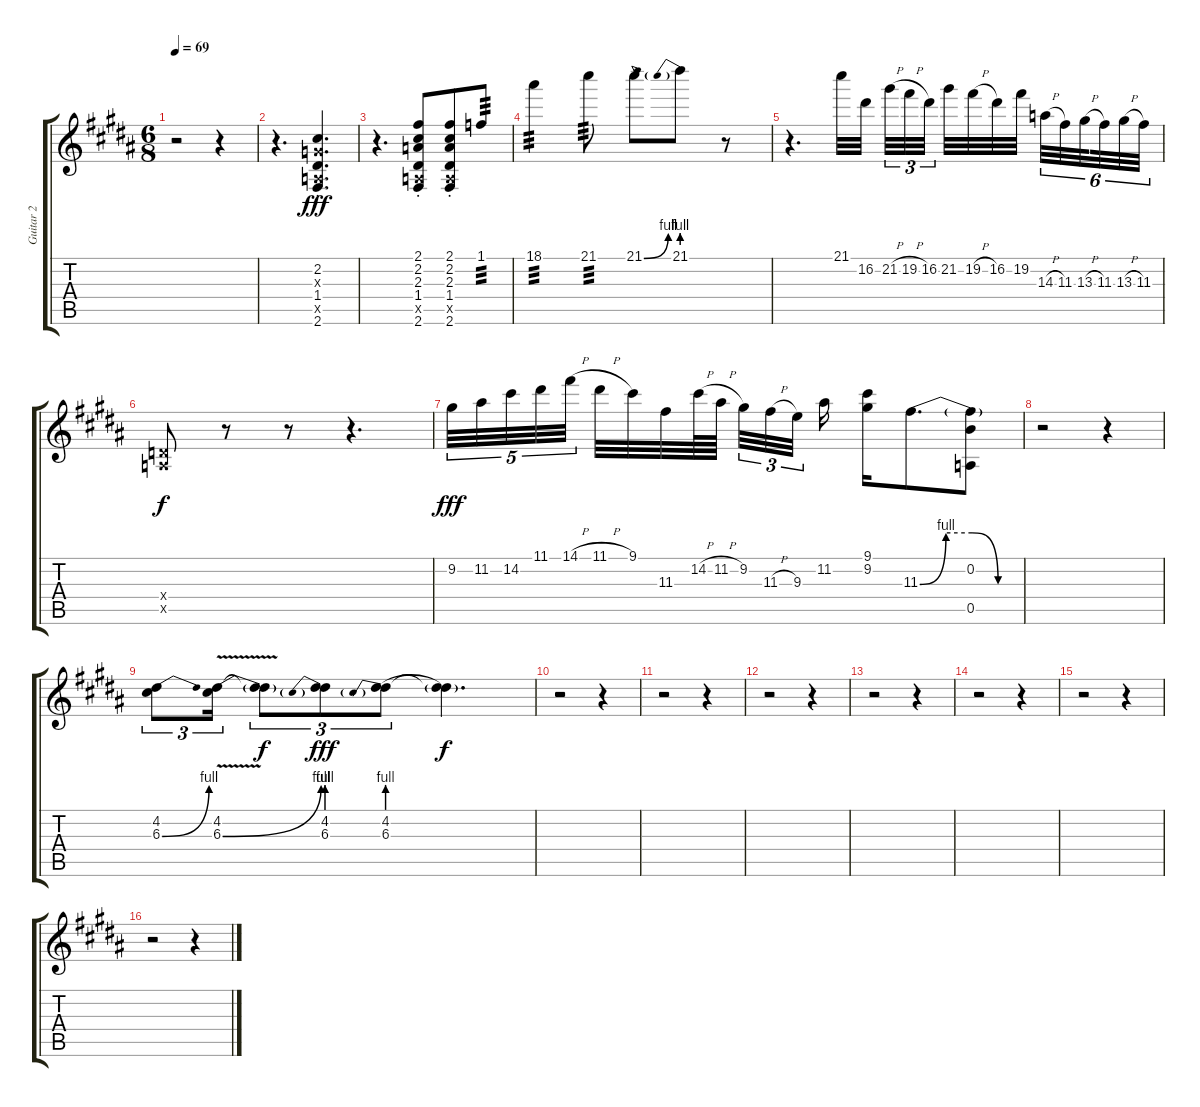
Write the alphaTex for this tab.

\track ("Guitar 2" "Guitar 2") {instrument overdrivenguitar}
\staff {score tabs}
\tuning (E4 B3 G3 D3 A2 E2) {hide}
\ts (6 8)
\tempo 69
\clef g2
\ks b
r.2{dy fff} r.4 |
r.4{d} (2.2{st} 0.3{x} 1.4{st} 0.5{x} 2.6{st}).4{d} |
r.4{d} (2.1{st} 2.2{st} 2.3{st} 1.4{st} 0.5{x} 2.6{st}).8 (2.1{st} 2.2{st} 2.3{st} 1.4{st} 0.5{x} 2.6{st}).8 1.1.8{tp 3} |
18.1.4{tp 3} 21.1.8{tp 3} 21.1{be (bend 0 0 60 4)}.8 21.1{be (prebend 0 4 60 4)}.8 r.8 |
r.4{d} 21.1.32 16.2.32{beam splitsecondary} 21.2{h}.32{tu (3 2)} 19.2{h}.32{tu (3 2)} 16.2.32{tu (3 2) beam splitsecondary} 21.2.32 19.2{h}.32 16.2.32 19.2.32{beam splitsecondary} 14.3{h}.32{tu (6 4)} 11.3.32{tu (6 4)} 13.3{h}.32{tu (6 4) beam splitsecondary} 11.3.32{tu (6 4)} 13.3{h}.32{tu (6 4)} 11.3.32{tu (6 4)} |
(0.4{x} 0.5{x}).8{dy f} r.8 r.8 r.4{d} |
9.2.32{tu (5 4) dy fff} 11.2.32{tu (5 4)} 14.2.32{tu (5 4)} 11.1.32{tu (5 4)} 14.1{h}.32{tu (5 4) beam splitsecondary} 11.1{h}.32 9.1.32 11.3.32 14.2{h}.64 11.2{h}.64{beam splitsecondary} 9.2.32{tu (3 2)} 11.3{h}.32{tu (3 2)} 9.3.32{tu (3 2) beam splitsecondary} 11.2.16 (9.1 9.2).16 11.3{be (custom 0 0 15 4 30 4 45 0 60 0)}.8{d} (0.2 11.3{t} 0.5).8 |
r.2 r.4 |
(4.2 6.3{be (bend 0 0 60 4)}).8{tu (3 2)} (4.2 6.3{be (bend 0 0 60 4) v}).16{tu (3 2)} (4.2{t} 6.3{t}).8{tu (3 2) dy f} (4.2 6.3{be (prebend 0 4 60 4)}).8{tu (3 2) dy fff} (4.2 6.3{be (prebend 0 4 60 4)}).8{tu (3 2)} (4.2{t} 6.3{t}).4{d dy f} |
r.2 r.4 |
r.2 r.4 |
r.2 r.4 |
r.2 r.4 |
r.2 r.4 |
r.2 r.4 |
r.2 r.4
